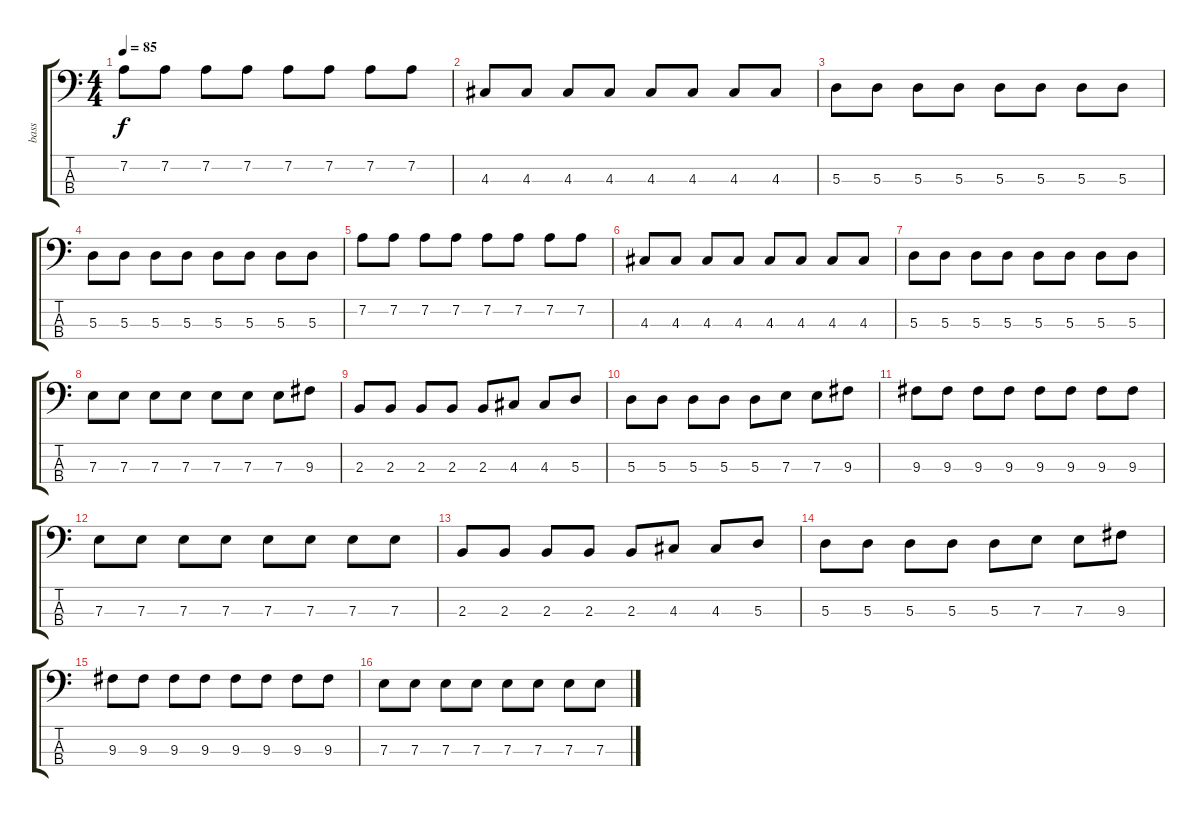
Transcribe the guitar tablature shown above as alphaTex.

\track ("bass" "bass") {instrument electricbassfinger}
\staff {score tabs}
\tuning (G2 D2 A1 E1) {hide}
\ts (4 4)
\tempo 85
\clef f4
\ks c
7.2.8{dy f} 7.2.8 7.2.8 7.2.8 7.2.8 7.2.8 7.2.8 7.2.8 |
4.3.8 4.3.8 4.3.8 4.3.8 4.3.8 4.3.8 4.3.8 4.3.8 |
5.3.8 5.3.8 5.3.8 5.3.8 5.3.8 5.3.8 5.3.8 5.3.8 |
5.3.8 5.3.8 5.3.8 5.3.8 5.3.8 5.3.8 5.3.8 5.3.8 |
7.2.8 7.2.8 7.2.8 7.2.8 7.2.8 7.2.8 7.2.8 7.2.8 |
4.3.8 4.3.8 4.3.8 4.3.8 4.3.8 4.3.8 4.3.8 4.3.8 |
5.3.8 5.3.8 5.3.8 5.3.8 5.3.8 5.3.8 5.3.8 5.3.8 |
7.3.8 7.3.8 7.3.8 7.3.8 7.3.8 7.3.8 7.3.8 9.3.8 |
2.3.8 2.3.8 2.3.8 2.3.8 2.3.8 4.3.8 4.3.8 5.3.8 |
5.3.8 5.3.8 5.3.8 5.3.8 5.3.8 7.3.8 7.3.8 9.3.8 |
9.3.8 9.3.8 9.3.8 9.3.8 9.3.8 9.3.8 9.3.8 9.3.8 |
7.3.8 7.3.8 7.3.8 7.3.8 7.3.8 7.3.8 7.3.8 7.3.8 |
2.3.8 2.3.8 2.3.8 2.3.8 2.3.8 4.3.8 4.3.8 5.3.8 |
5.3.8 5.3.8 5.3.8 5.3.8 5.3.8 7.3.8 7.3.8 9.3.8 |
9.3.8 9.3.8 9.3.8 9.3.8 9.3.8 9.3.8 9.3.8 9.3.8 |
7.3.8 7.3.8 7.3.8 7.3.8 7.3.8 7.3.8 7.3.8 7.3.8
